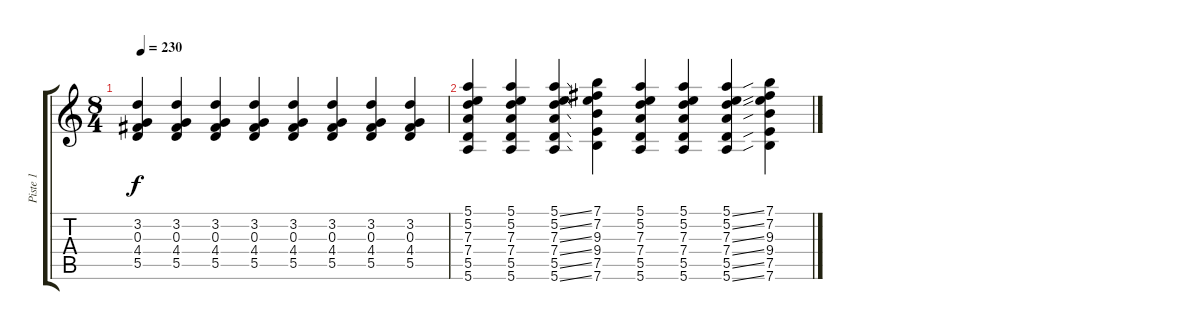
\track ("Piste 1" "Piste 1") {instrument acousticguitarnylon}
\staff {score tabs}
\tuning (E4 B3 G3 D3 A2 E2) {hide}
\ts (8 4)
\tempo 230
\clef g2
\ks c
(3.2 0.3 4.4 5.5).4{dy f} (3.2 0.3 4.4 5.5).4 (3.2 0.3 4.4 5.5).4 (3.2 0.3 4.4 5.5).4 (3.2 0.3 4.4 5.5).4 (3.2 0.3 4.4 5.5).4 (3.2 0.3 4.4 5.5).4 (3.2 0.3 4.4 5.5).4 |
(5.1 5.2 7.3 7.4 5.5 5.6).4 (5.1 5.2 7.3 7.4 5.5 5.6).4 (5.1{ss} 5.2{ss} 7.3{ss} 7.4{ss} 5.5{ss} 5.6{ss}).4 (7.1 7.2 9.3 9.4 7.5 7.6).4 (5.1 5.2 7.3 7.4 5.5 5.6).4 (5.1 5.2 7.3 7.4 5.5 5.6).4 (5.1{ss} 5.2{ss} 7.3{ss} 7.4{ss} 5.5{ss} 5.6{ss}).4 (7.1 7.2 9.3 9.4 7.5 7.6).4
